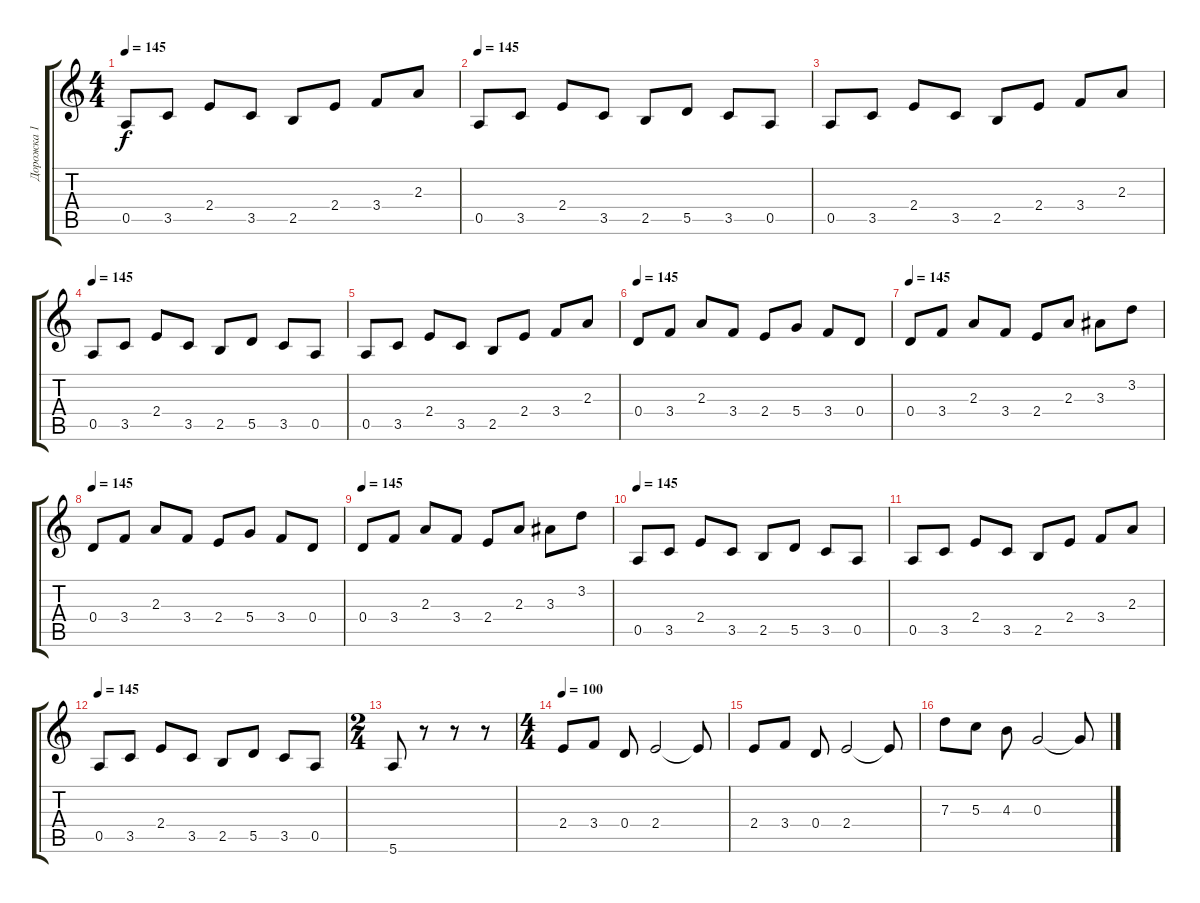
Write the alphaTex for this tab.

\track ("Дорожка 1" "Дорожка 1") {instrument distortionguitar}
\staff {score tabs}
\tuning (E4 B3 G3 D3 A2 E2) {hide}
\ts (4 4)
\tempo 145
\clef g2
\ks c
0.5.8{dy f} 3.5.8 2.4.8 3.5.8 2.5.8 2.4.8 3.4.8 2.3.8 |
\tempo 145
0.5.8 3.5.8 2.4.8 3.5.8 2.5.8 5.5.8 3.5.8 0.5.8 |
0.5.8 3.5.8 2.4.8 3.5.8 2.5.8 2.4.8 3.4.8 2.3.8 |
\tempo 145
0.5.8 3.5.8 2.4.8 3.5.8 2.5.8 5.5.8 3.5.8 0.5.8 |
0.5.8 3.5.8 2.4.8 3.5.8 2.5.8 2.4.8 3.4.8 2.3.8 |
\tempo 145
0.4.8 3.4.8 2.3.8 3.4.8 2.4.8 5.4.8 3.4.8 0.4.8 |
\tempo 145
0.4.8 3.4.8 2.3.8 3.4.8 2.4.8 2.3.8 3.3.8 3.2.8 |
\tempo 145
0.4.8 3.4.8 2.3.8 3.4.8 2.4.8 5.4.8 3.4.8 0.4.8 |
\tempo 145
0.4.8 3.4.8 2.3.8 3.4.8 2.4.8 2.3.8 3.3.8 3.2.8 |
\tempo 145
0.5.8 3.5.8 2.4.8 3.5.8 2.5.8 5.5.8 3.5.8 0.5.8 |
0.5.8 3.5.8 2.4.8 3.5.8 2.5.8 2.4.8 3.4.8 2.3.8 |
\tempo 145
0.5.8 3.5.8 2.4.8 3.5.8 2.5.8 5.5.8 3.5.8 0.5.8 |
\ts (2 4)
5.6.8 r.8 r.8 r.8 |
\ts (4 4)
\tempo 100
2.4.8 3.4.8 0.4.8 2.4.2 2.4{t}.8 |
2.4.8 3.4.8 0.4.8 2.4.2 2.4{t}.8 |
7.3.8 5.3.8 4.3.8 0.3.2 0.3{t}.8
